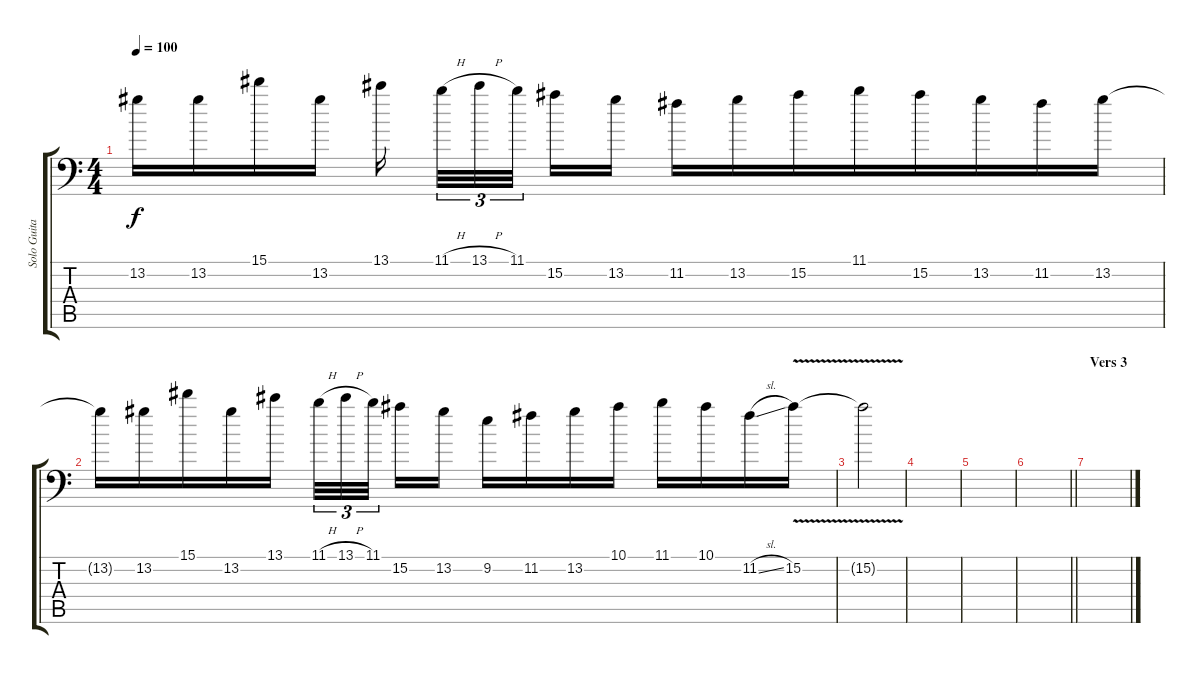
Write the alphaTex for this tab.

\track ("Solo Guitar 1" "Solo Guita") {instrument distortionguitar}
\staff {score tabs}
\tuning (C4 G3 Eb3 Bb2 F2 Bb1) {hide}
\ts (4 4)
\tempo 100
\clef f4
\ks c
13.2{t}.16{dy f} 13.2.16{beam merge} 15.1.16 13.2.16 13.1.16{beam splitsecondary} 11.1{h}.32{tu (3 2) beam merge} 13.1{h}.32{tu (3 2)} 11.1.32{tu (3 2) beam splitsecondary} 15.2.16 13.2.16 11.2.16 13.2.16 15.2.16 11.1.16{beam merge} 15.2.16{beam merge} 13.2.16 11.2.16{beam merge} 13.2.16 |
13.2{t}.16 13.2.16{beam merge} 15.1.16{beam merge} 13.2.16{beam merge} 13.1.16{beam splitsecondary} 11.1{h}.32{tu (3 2)} 13.1{h}.32{tu (3 2) beam merge} 11.1.32{tu (3 2) beam splitsecondary} 15.2.16 13.2.16 9.2.16{beam merge} 11.2.16 13.2.16{beam merge} 10.1.16 11.1.16{beam merge} 10.1.16{beam merge} 11.2{sl}.16{beam merge} 15.2{v}.16 |
15.2{t}.2 |
|
|
\barLineRight lightlight
|
\section ("" "Vers 3")
